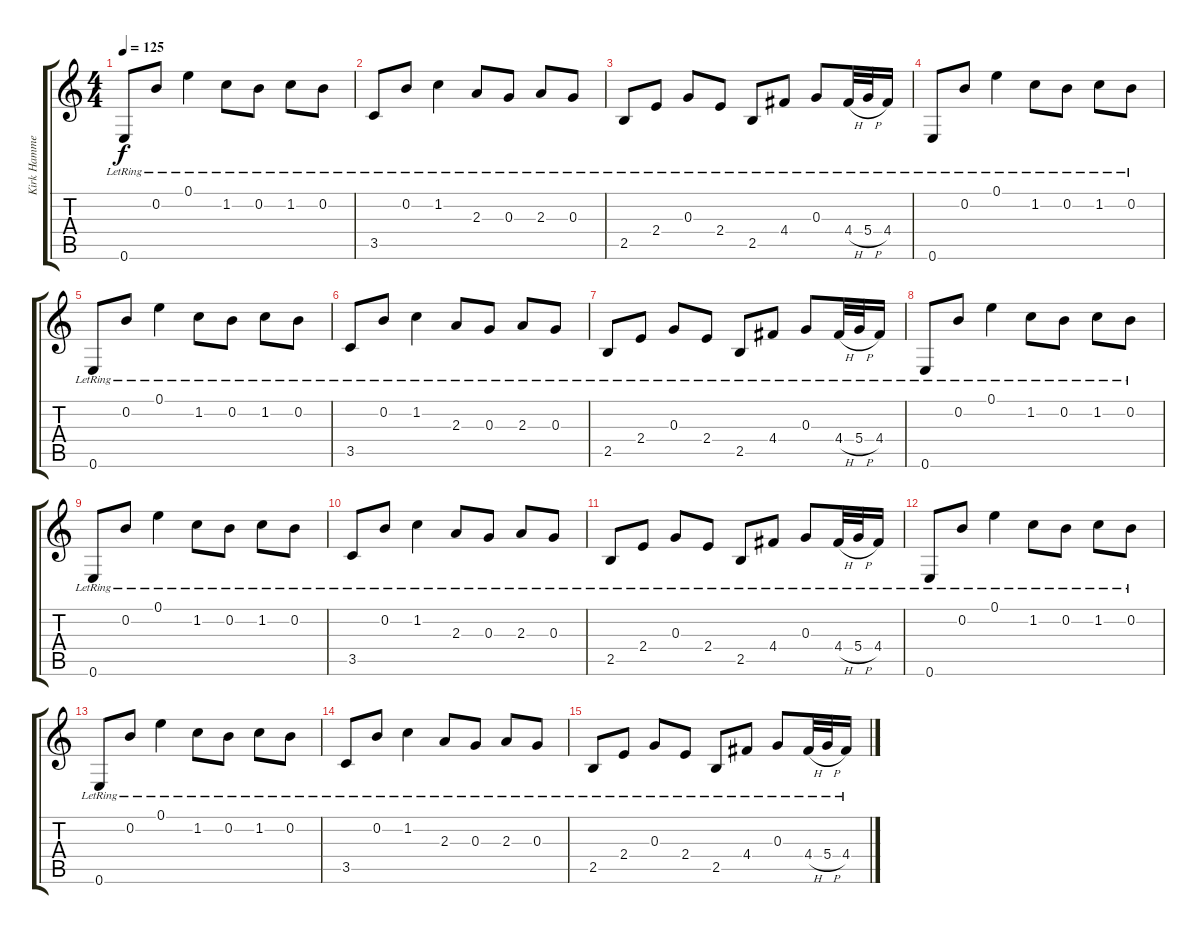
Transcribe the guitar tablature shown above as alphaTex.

\track ("Kirk Hammet" "Kirk Hamme") {instrument acousticguitarsteel}
\staff {score tabs}
\tuning (E4 B3 G3 D3 A2 E2) {hide}
\ts (4 4)
\tempo 125
\clef g2
\ks c
0.6{lr}.8{dy f} 0.2{lr}.8 0.1{lr}.4 1.2{lr}.8 0.2{lr}.8 1.2{lr}.8 0.2{lr}.8 |
3.5{lr}.8 0.2{lr}.8 1.2{lr}.4 2.3{lr}.8 0.3{lr}.8 2.3{lr}.8 0.3{lr}.8 |
2.5{lr}.8 2.4{lr}.8 0.3{lr}.8 2.4{lr}.8 2.5{lr}.8 4.4{lr}.8 0.3{lr}.8 4.4{h lr}.32 5.4{h lr}.32 4.4{lr}.16 |
0.6{lr}.8 0.2{lr}.8 0.1{lr}.4 1.2{lr}.8 0.2{lr}.8 1.2{lr}.8 0.2{lr}.8 |
0.6{lr}.8 0.2{lr}.8 0.1{lr}.4 1.2{lr}.8 0.2{lr}.8 1.2{lr}.8 0.2{lr}.8 |
3.5{lr}.8 0.2{lr}.8 1.2{lr}.4 2.3{lr}.8 0.3{lr}.8 2.3{lr}.8 0.3{lr}.8 |
2.5{lr}.8 2.4{lr}.8 0.3{lr}.8 2.4{lr}.8 2.5{lr}.8 4.4{lr}.8 0.3{lr}.8 4.4{h lr}.32 5.4{h lr}.32 4.4{lr}.16 |
0.6{lr}.8 0.2{lr}.8 0.1{lr}.4 1.2{lr}.8 0.2{lr}.8 1.2{lr}.8 0.2{lr}.8 |
0.6{lr}.8 0.2{lr}.8 0.1{lr}.4 1.2{lr}.8 0.2{lr}.8 1.2{lr}.8 0.2{lr}.8 |
3.5{lr}.8 0.2{lr}.8 1.2{lr}.4 2.3{lr}.8 0.3{lr}.8 2.3{lr}.8 0.3{lr}.8 |
2.5{lr}.8 2.4{lr}.8 0.3{lr}.8 2.4{lr}.8 2.5{lr}.8 4.4{lr}.8 0.3{lr}.8 4.4{h lr}.32 5.4{h lr}.32 4.4{lr}.16 |
0.6{lr}.8 0.2{lr}.8 0.1{lr}.4 1.2{lr}.8 0.2{lr}.8 1.2{lr}.8 0.2{lr}.8 |
0.6{lr}.8 0.2{lr}.8 0.1{lr}.4 1.2{lr}.8 0.2{lr}.8 1.2{lr}.8 0.2{lr}.8 |
3.5{lr}.8 0.2{lr}.8 1.2{lr}.4 2.3{lr}.8 0.3{lr}.8 2.3{lr}.8 0.3{lr}.8 |
2.5{lr}.8 2.4{lr}.8 0.3{lr}.8 2.4{lr}.8 2.5{lr}.8 4.4{lr}.8 0.3{lr}.8 4.4{h lr}.32 5.4{h lr}.32 4.4{lr}.16
